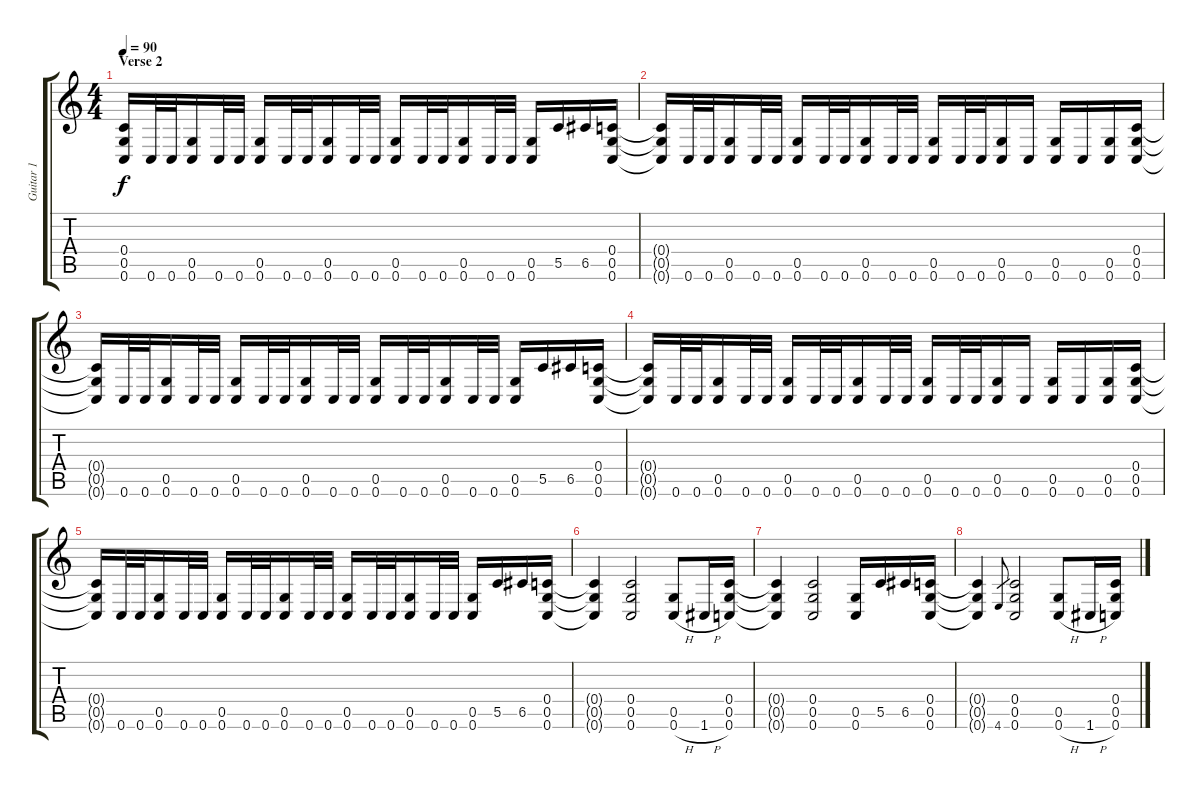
\track ("Guitar 1" "Guitar 1") {instrument distortionguitar}
\staff {score tabs}
\tuning (D4 A3 F3 C3 G2 C2) {hide}
\ts (4 4)
\section ("" "Verse 2")
\tempo 90
\clef g2
\ks c
(0.4{t} 0.5{t} 0.6{t}).16{dy f} 0.6.32 0.6.32 (0.5 0.6).16 0.6.32 0.6.32 (0.5 0.6).16 0.6.32 0.6.32 (0.5 0.6).16 0.6.32 0.6.32 (0.5 0.6).16 0.6.32 0.6.32 (0.5 0.6).16 0.6.32 0.6.32 (0.5 0.6).16 5.5.16 6.5.16 (0.4 0.5 0.6).16 |
(0.4{t} 0.5{t} 0.6{t}).16 0.6.32 0.6.32 (0.5 0.6).16 0.6.32 0.6.32 (0.5 0.6).16 0.6.32 0.6.32 (0.5 0.6).16 0.6.32 0.6.32 (0.5 0.6).16 0.6.32 0.6.32 (0.5 0.6).16 0.6.16 (0.5 0.6).16 0.6.16 (0.5 0.6).16 (0.4 0.5 0.6).16 |
(0.4{t} 0.5{t} 0.6{t}).16 0.6.32 0.6.32 (0.5 0.6).16 0.6.32 0.6.32 (0.5 0.6).16 0.6.32 0.6.32 (0.5 0.6).16 0.6.32 0.6.32 (0.5 0.6).16 0.6.32 0.6.32 (0.5 0.6).16 0.6.32 0.6.32 (0.5 0.6).16 5.5.16 6.5.16 (0.4 0.5 0.6).16 |
(0.4{t} 0.5{t} 0.6{t}).16 0.6.32 0.6.32 (0.5 0.6).16 0.6.32 0.6.32 (0.5 0.6).16 0.6.32 0.6.32 (0.5 0.6).16 0.6.32 0.6.32 (0.5 0.6).16 0.6.32 0.6.32 (0.5 0.6).16 0.6.16 (0.5 0.6).16 0.6.16 (0.5 0.6).16 (0.4 0.5 0.6).16 |
(0.4{t} 0.5{t} 0.6{t}).16 0.6.32 0.6.32 (0.5 0.6).16 0.6.32 0.6.32 (0.5 0.6).16 0.6.32 0.6.32 (0.5 0.6).16 0.6.32 0.6.32 (0.5 0.6).16 0.6.32 0.6.32 (0.5 0.6).16 0.6.32 0.6.32 (0.5 0.6).16 5.5.16 6.5.16 (0.4 0.5 0.6).16 |
(0.4{t} 0.5{t} 0.6{t}).4 (0.4 0.5 0.6).2 (0.5 0.6{h}).8 1.6{h}.16 (0.4 0.5 0.6).16 |
(0.4{t} 0.5{t} 0.6{t}).4 (0.4 0.5 0.6).2 (0.5 0.6).16 5.5.16 6.5.16 (0.4 0.5 0.6).16 |
(0.4{t} 0.5{t} 0.6{t}).4 4.6.8{gr} (0.4 0.5 0.6).2 (0.5 0.6{h}).8 1.6{h}.16 (0.4 0.5 0.6).16
